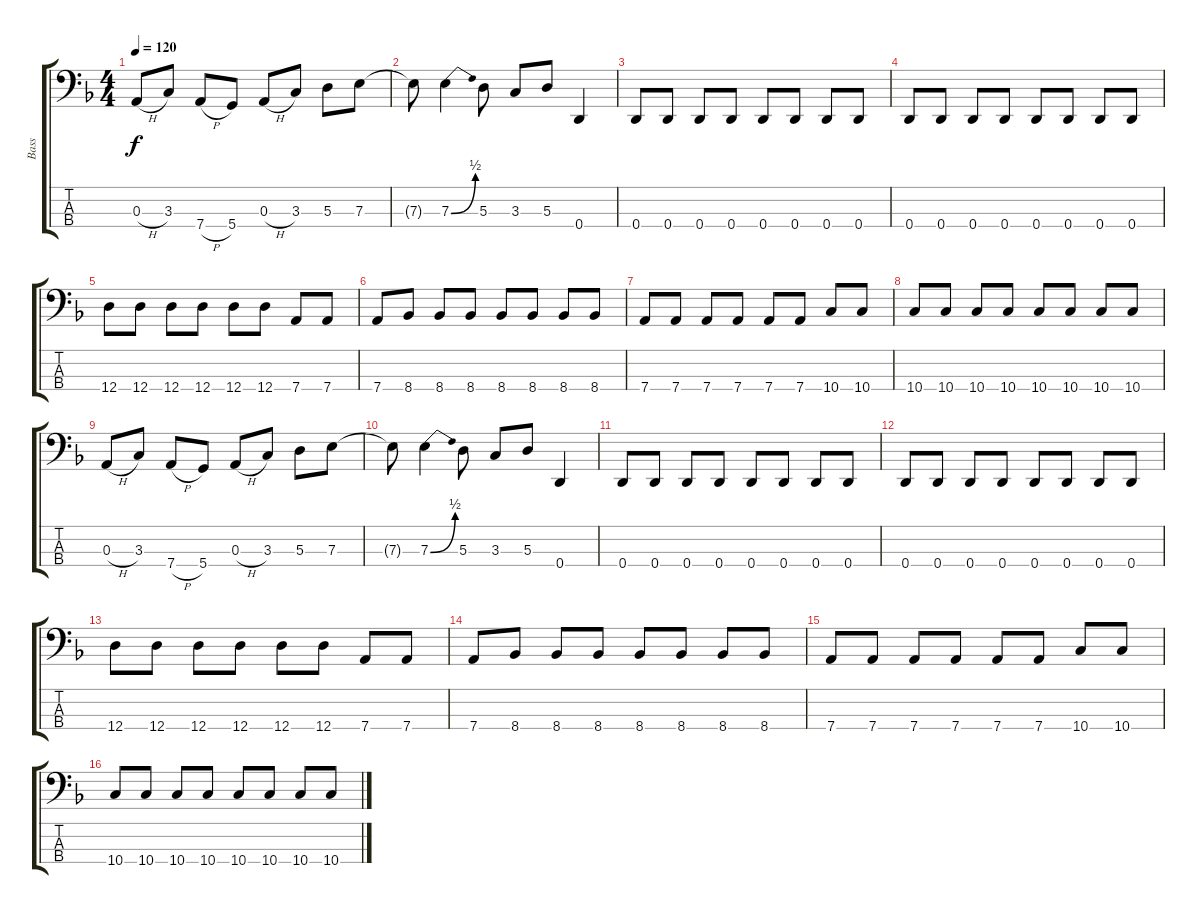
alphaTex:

\track ("Bass" "Bass") {instrument electricbassfinger}
\staff {score tabs}
\tuning (G2 D2 A1 D1) {hide}
\ts (4 4)
\tempo 120
\clef f4
\ks f
0.3{h}.8{dy f} 3.3.8 7.4{h}.8 5.4.8 0.3{h}.8 3.3.8 5.3.8 7.3.8 |
7.3{t}.8 7.3{be (bend 0 0 60 2)}.4 5.3.8 3.3.8 5.3.8 0.4.4 |
0.4.8 0.4.8 0.4.8 0.4.8 0.4.8 0.4.8 0.4.8 0.4.8 |
0.4.8 0.4.8 0.4.8 0.4.8 0.4.8 0.4.8 0.4.8 0.4.8 |
12.4.8 12.4.8 12.4.8 12.4.8 12.4.8 12.4.8 7.4.8 7.4.8 |
7.4.8 8.4.8 8.4.8 8.4.8 8.4.8 8.4.8 8.4.8 8.4.8 |
7.4.8 7.4.8 7.4.8 7.4.8 7.4.8 7.4.8 10.4.8 10.4.8 |
10.4.8 10.4.8 10.4.8 10.4.8 10.4.8 10.4.8 10.4.8 10.4.8 |
0.3{h}.8 3.3.8 7.4{h}.8 5.4.8 0.3{h}.8 3.3.8 5.3.8 7.3.8 |
7.3{t}.8 7.3{be (bend 0 0 60 2)}.4 5.3.8 3.3.8 5.3.8 0.4.4 |
0.4.8 0.4.8 0.4.8 0.4.8 0.4.8 0.4.8 0.4.8 0.4.8 |
0.4.8 0.4.8 0.4.8 0.4.8 0.4.8 0.4.8 0.4.8 0.4.8 |
12.4.8 12.4.8 12.4.8 12.4.8 12.4.8 12.4.8 7.4.8 7.4.8 |
7.4.8 8.4.8 8.4.8 8.4.8 8.4.8 8.4.8 8.4.8 8.4.8 |
7.4.8 7.4.8 7.4.8 7.4.8 7.4.8 7.4.8 10.4.8 10.4.8 |
10.4.8 10.4.8 10.4.8 10.4.8 10.4.8 10.4.8 10.4.8 10.4.8
